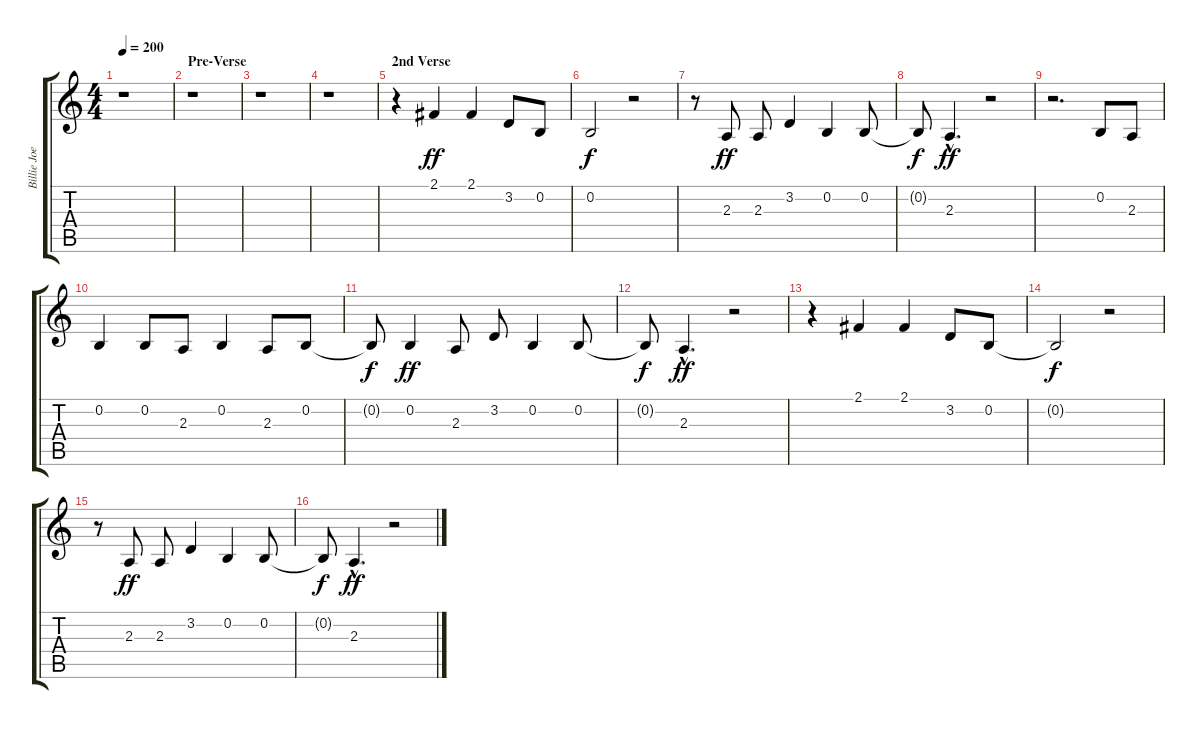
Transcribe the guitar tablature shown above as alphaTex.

\track ("Billie Joe Armstrong (Vocals)" "Billie Joe") {instrument lead6voice}
\staff {score tabs}
\tuning (E4 B3 G3 D3 A2 E2) {hide}
\ts (4 4)
\tempo 200
\clef g2
\ks c
r.1{dy f} |
\section ("" "Pre-Verse")
r.1 |
r.1 |
r.1 |
\section ("" "2nd Verse")
r.4 2.1.4{dy ff} 2.1.4 3.2.8 0.2.8 |
0.2.2{dy f} r.2 |
r.8 2.3.8{dy ff} 2.3.8 3.2.4 0.2.4 0.2.8 |
0.2{t}.8{dy f} 2.3{hac}.4{d dy ff} r.2 |
r.2{d} 0.2.8 2.3.8 |
0.2.4 0.2.8 2.3.8 0.2.4 2.3.8 0.2.8 |
0.2{t}.8{dy f} 0.2.4{dy ff} 2.3.8 3.2.8 0.2.4 0.2.8 |
0.2{t}.8{dy f} 2.3{hac}.4{d dy ff} r.2 |
r.4 2.1.4 2.1.4 3.2.8 0.2.8 |
0.2{t}.2{dy f} r.2 |
r.8 2.3.8{dy ff} 2.3.8 3.2.4 0.2.4 0.2.8 |
0.2{t}.8{dy f} 2.3{hac}.4{d dy ff} r.2
